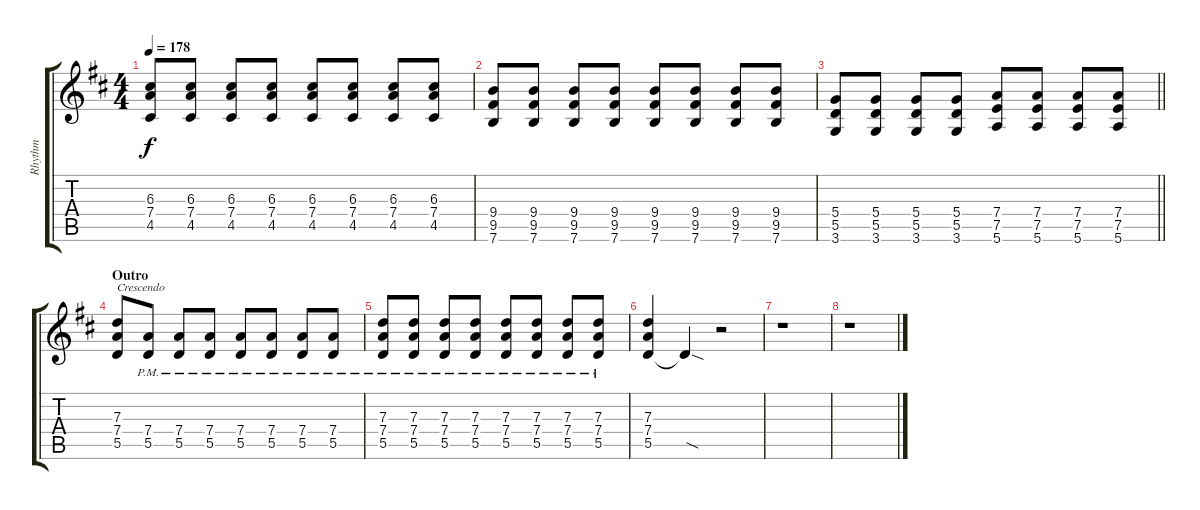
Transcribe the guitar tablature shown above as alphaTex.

\track ("Rhythm" "Rhythm") {instrument distortionguitar}
\staff {score tabs}
\tuning (E4 B3 G3 D3 A2 E2) {hide}
\ts (4 4)
\tempo 178
\clef g2
\ks d
(6.3 7.4 4.5).8{dy f} (6.3 7.4 4.5).8 (6.3 7.4 4.5).8 (6.3 7.4 4.5).8 (6.3 7.4 4.5).8 (6.3 7.4 4.5).8 (6.3 7.4 4.5).8 (6.3 7.4 4.5).8 |
(9.4 9.5 7.6).8 (9.4 9.5 7.6).8 (9.4 9.5 7.6).8 (9.4 9.5 7.6).8 (9.4 9.5 7.6).8 (9.4 9.5 7.6).8 (9.4 9.5 7.6).8 (9.4 9.5 7.6).8 |
\barLineRight lightlight
(5.4 5.5 3.6).8 (5.4 5.5 3.6).8 (5.4 5.5 3.6).8 (5.4 5.5 3.6).8 (7.4 7.5 5.6).8 (7.4 7.5 5.6).8 (7.4 7.5 5.6).8 (7.4 7.5 5.6).8 |
\section ("" "Outro")
(7.3 7.4 5.5).8{txt "Crescendo"} (7.4{pm} 5.5{pm}).8 (7.4{pm} 5.5{pm}).8 (7.4{pm} 5.5{pm}).8 (7.4{pm} 5.5{pm}).8 (7.4{pm} 5.5{pm}).8 (7.4{pm} 5.5{pm}).8 (7.4{pm} 5.5{pm}).8 |
(7.3{pm} 7.4{pm} 5.5{pm}).8 (7.3{pm} 7.4{pm} 5.5{pm}).8 (7.3{pm} 7.4{pm} 5.5{pm}).8 (7.3{pm} 7.4{pm} 5.5{pm}).8 (7.3{pm} 7.4{pm} 5.5{pm}).8 (7.3{pm} 7.4{pm} 5.5{pm}).8 (7.3{pm} 7.4{pm} 5.5{pm}).8 (7.3{pm} 7.4{pm} 5.5{pm}).8 |
(7.3 7.4 5.5).4 5.5{sod t}.4 r.2 |
r.1 |
r.1
